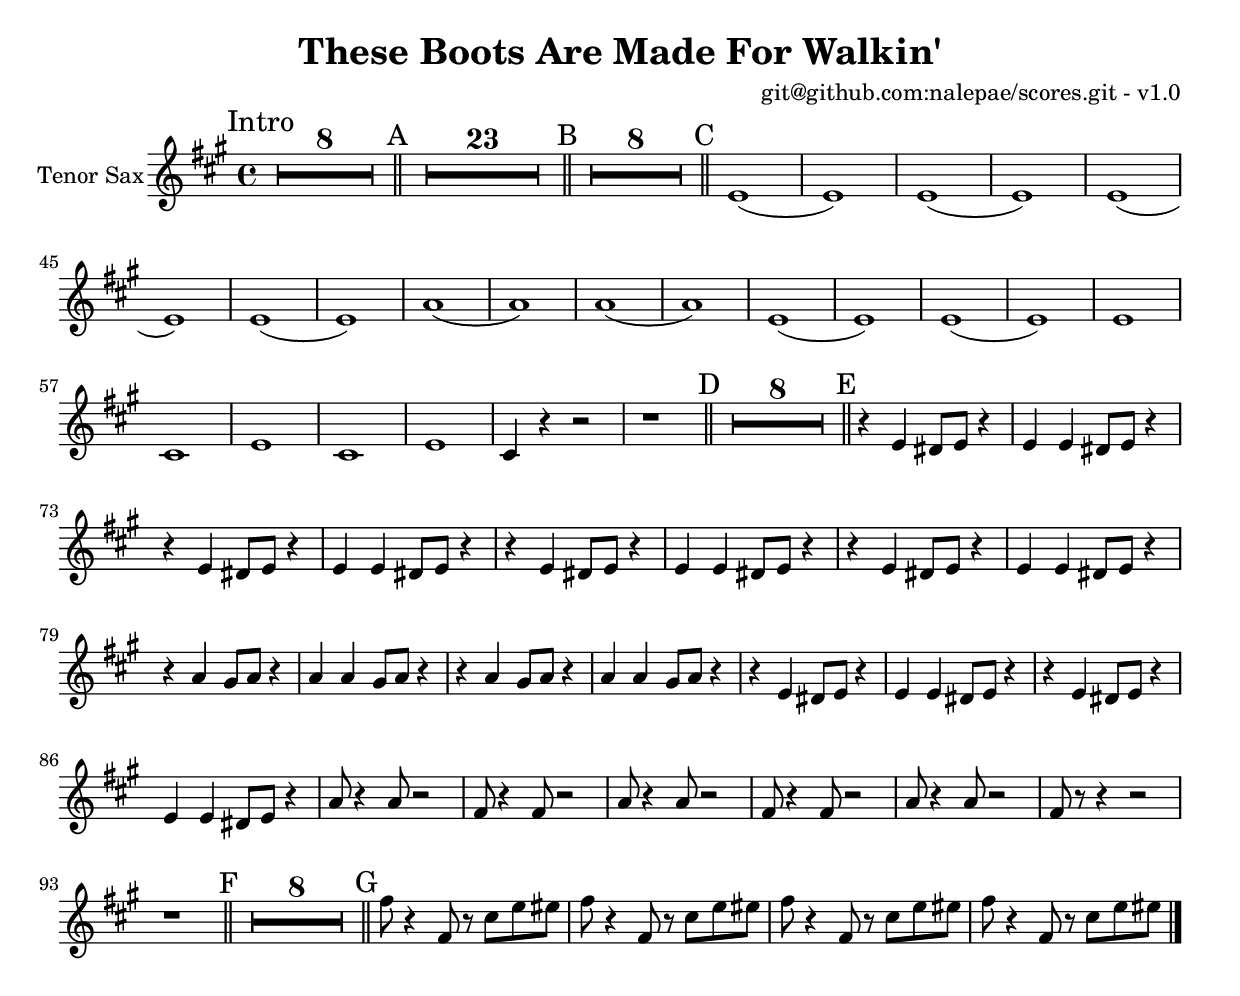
\version "2.18.2"

\header {
  title = "These Boots Are Made For Walkin'"
  arranger = "git@github.com:nalepae/scores.git - v1.0"
}

global = {
  \key e \minor
  \time 4/4

  \compressFullBarRests
  \override MultiMeasureRest.expand-limit = #1

  % Drums + Bass Intro
  \mark "Intro"
  R1*8 \bar "||"

  % A
  \mark A
  R1*23 \bar "||"

  % B
  \mark B
  R1*8 \bar "||"

  % C
  \mark C
  d,1 (| d) | d (| d) |
  d (| d) | d (| d) |
  g (| g) | g (| g) |
  d (| d) | d (| d) |
  d | b | d | b |
  d | b4 r r2 | r1 \bar "||"

  % D
  \mark D
  R1*8 \bar "||"

  % E
  \mark E
  r4 d cis8 d r4 | d d cis8 d r4 | r4 d cis8 d r4 | d d cis8 d r4 |
  r4 d cis8 d r4 | d d cis8 d r4 | r4 d cis8 d r4 | d d cis8 d r4 |
  r4 g fis8 g r4 | g g fis8 g r4 | r4 g fis8 g r4 | g g fis8 g r4 |
  r4 d cis8 d r4 | d d cis8 d r4 | r4 d cis8 d r4 | d d cis8 d r4 |
  g8 r4 g8 r2 | e8 r4 e8 r2 | g8 r4 g8 r2 | e8 r4 e8 r2 |
  g8 r4 g8 r2 | e8 r8 r4 r2 | r1 \bar "||"

  % F
  \mark F
  R1*8 \bar "||"

  % G
  \mark G
  e'8 r4 e,8 r b' d dis | e8 r4 e,8 r b' d dis | e8 r4 e,8 r b' d dis | e8 r4 e,8 r b' d dis \bar "|."
}

tenorSax = \relative c'' {
  \global
  \compressFullBarRests
  \override MultiMeasureRest.expand-limit = #1

}

\score {
  \new Staff \with {
    instrumentName = "Tenor Sax"
    midiInstrument = "tenor sax"
  } \transpose c d \tenorSax
  \layout { }
  \midi {
    \context {
      \Score
      tempoWholesPerMinute = #(ly:make-moment 100 4)
    }
  }
}
